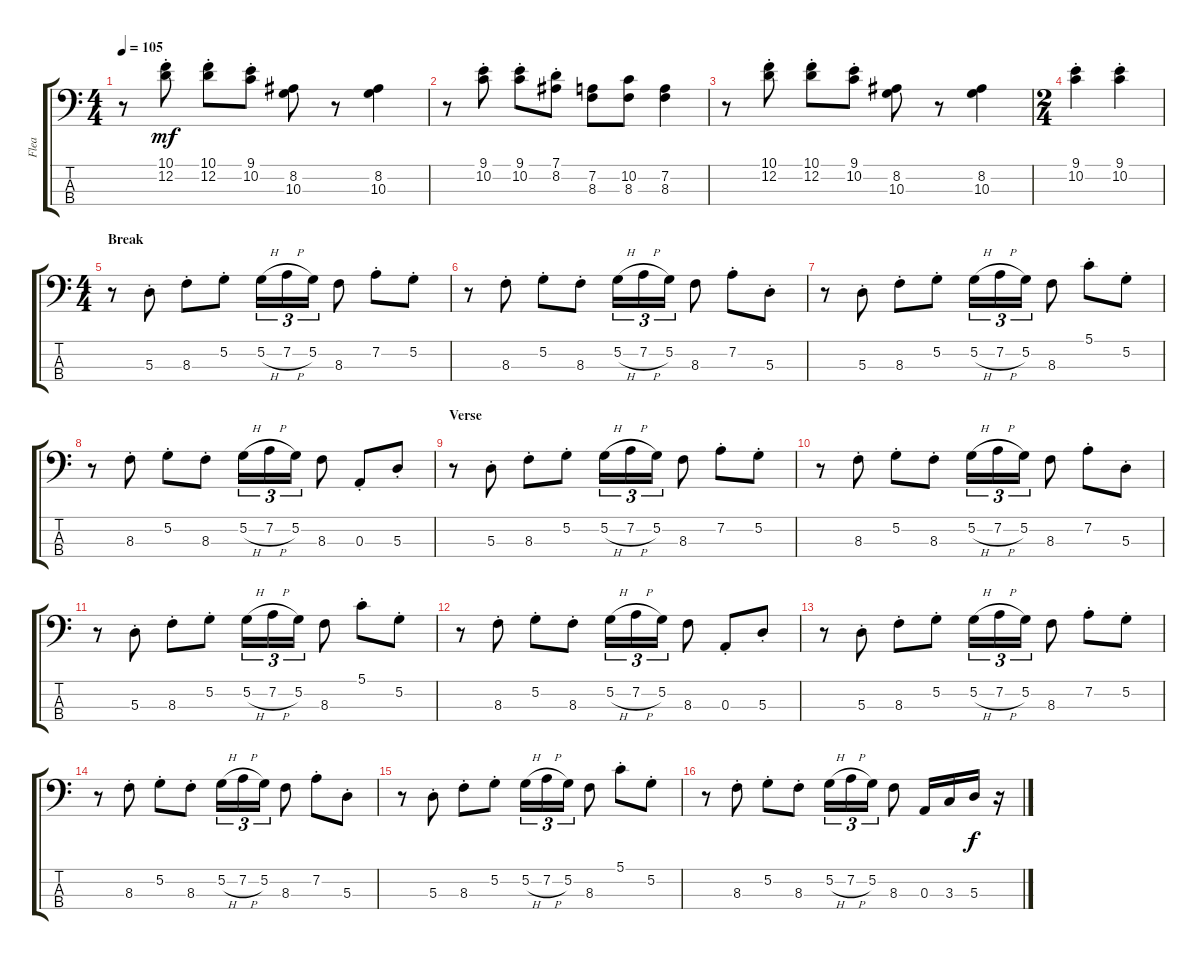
\track ("Flea" "Flea") {instrument electricbassfinger}
\staff {score tabs}
\tuning (G2 D2 A1 E1) {hide}
\ts (4 4)
\tempo 105
\clef f4
\ks c
r.8{dy mf} (10.1 12.2{st}).8 (10.1 12.2{st}).8 (9.1 10.2{st}).8 (8.2 10.3).8 r.8 (8.2 10.3).4 |
r.8 (9.1 10.2{st}).8 (9.1 10.2{st}).8 (7.1 8.2{st}).8 (7.2 8.3).8 (10.2 8.3).8 (7.2 8.3).4 |
r.8 (10.1 12.2{st}).8 (10.1 12.2{st}).8 (9.1 10.2{st}).8 (8.2 10.3).8 r.8 (8.2 10.3).4 |
\ts (2 4)
(9.1 10.2{st}).4 (9.1 10.2{st}).4 |
\ts (4 4)
\section ("" "Break")
r.8 5.3{st}.8 8.3{st}.8 5.2{st}.8 5.2{h}.16{tu (3 2)} 7.2{h}.16{tu (3 2)} 5.2.16{tu (3 2)} 8.3.8 7.2{st}.8 5.2{st}.8 |
r.8 8.3{st}.8 5.2{st}.8 8.3{st}.8 5.2{h}.16{tu (3 2)} 7.2{h}.16{tu (3 2)} 5.2.16{tu (3 2)} 8.3.8 7.2{st}.8 5.3{st}.8 |
r.8 5.3{st}.8 8.3{st}.8 5.2{st}.8 5.2{h}.16{tu (3 2)} 7.2{h}.16{tu (3 2)} 5.2.16{tu (3 2)} 8.3.8 5.1{st}.8 5.2{st}.8 |
r.8 8.3{st}.8 5.2{st}.8 8.3{st}.8 5.2{h}.16{tu (3 2)} 7.2{h}.16{tu (3 2)} 5.2.16{tu (3 2)} 8.3.8 0.3{st}.8 5.3{st}.8 |
\section ("" "Verse")
r.8 5.3{st}.8 8.3{st}.8 5.2{st}.8 5.2{h}.16{tu (3 2)} 7.2{h}.16{tu (3 2)} 5.2.16{tu (3 2)} 8.3.8 7.2{st}.8 5.2{st}.8 |
r.8 8.3{st}.8 5.2{st}.8 8.3{st}.8 5.2{h}.16{tu (3 2)} 7.2{h}.16{tu (3 2)} 5.2.16{tu (3 2)} 8.3.8 7.2{st}.8 5.3{st}.8 |
r.8 5.3{st}.8 8.3{st}.8 5.2{st}.8 5.2{h}.16{tu (3 2)} 7.2{h}.16{tu (3 2)} 5.2.16{tu (3 2)} 8.3.8 5.1{st}.8 5.2{st}.8 |
r.8 8.3{st}.8 5.2{st}.8 8.3{st}.8 5.2{h}.16{tu (3 2)} 7.2{h}.16{tu (3 2)} 5.2.16{tu (3 2)} 8.3.8 0.3{st}.8 5.3{st}.8 |
r.8 5.3{st}.8 8.3{st}.8 5.2{st}.8 5.2{h}.16{tu (3 2)} 7.2{h}.16{tu (3 2)} 5.2.16{tu (3 2)} 8.3.8 7.2{st}.8 5.2{st}.8 |
r.8 8.3{st}.8 5.2{st}.8 8.3{st}.8 5.2{h}.16{tu (3 2)} 7.2{h}.16{tu (3 2)} 5.2.16{tu (3 2)} 8.3.8 7.2{st}.8 5.3{st}.8 |
r.8 5.3{st}.8 8.3{st}.8 5.2{st}.8 5.2{h}.16{tu (3 2)} 7.2{h}.16{tu (3 2)} 5.2.16{tu (3 2)} 8.3.8 5.1{st}.8 5.2{st}.8 |
r.8 8.3{st}.8 5.2{st}.8 8.3{st}.8 5.2{h}.16{tu (3 2)} 7.2{h}.16{tu (3 2)} 5.2.16{tu (3 2)} 8.3.8 0.3.16 3.3.16 5.3.16{dy f} r.16
